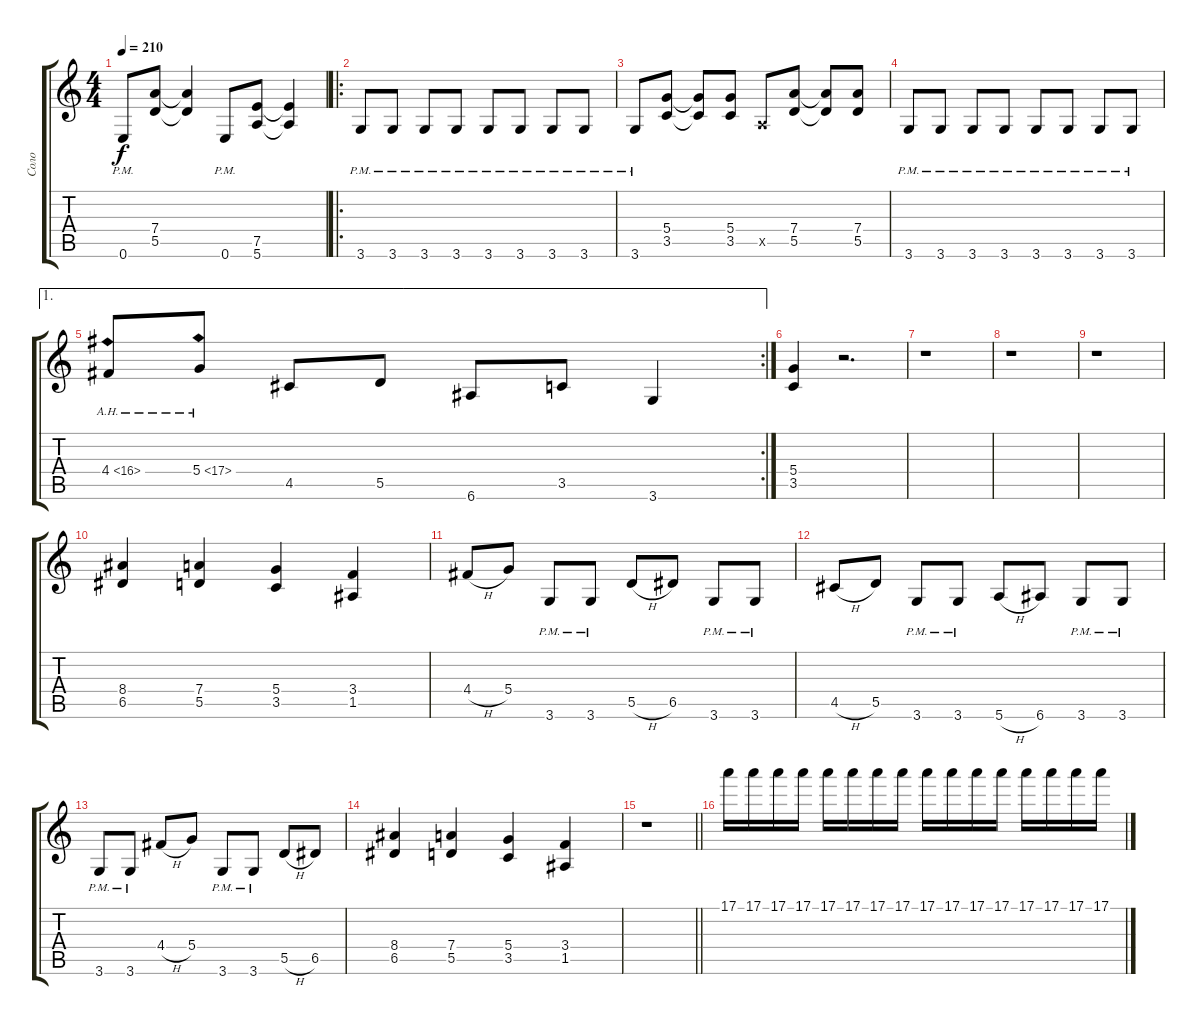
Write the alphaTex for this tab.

\track ("Соло" "Соло") {instrument distortionguitar}
\staff {score tabs}
\tuning (E4 B3 G3 D3 A2 E2) {hide}
\ts (4 4)
\tempo 210
\clef g2
\ks c
0.6{pm}.8{dy f} (7.4 5.5).8 (7.4{t} 5.5{t}).4 0.6{pm}.8 (7.5 5.6).8 (7.5{t} 5.6{t}).4 |
\ro
3.6{pm}.8 3.6{pm}.8 3.6{pm}.8 3.6{pm}.8 3.6{pm}.8 3.6{pm}.8 3.6{pm}.8 3.6{pm}.8 |
3.6{pm}.8 (5.4 3.5).8 (5.4{t} 3.5{t}).8 (5.4 3.5).8 0.5{x}.8 (7.4 5.5).8 (7.4{t} 5.5{t}).8 (7.4 5.5).8 |
3.6{pm}.8 3.6{pm}.8 3.6{pm}.8 3.6{pm}.8 3.6{pm}.8 3.6{pm}.8 3.6{pm}.8 3.6{pm}.8 |
\ae 1
\rc 2
4.4{ah 12}.8 5.4{ah 12}.8 4.5.8 5.5.8 6.6.8 3.5.8 3.6.4 |
(5.4 3.5).4 r.2{d} |
r.1 |
r.1 |
r.1 |
(8.4 6.5).4 (7.4 5.5).4 (5.4 3.5).4 (3.4 1.5).4 |
4.4{h}.8 5.4.8 3.6{pm}.8 3.6{pm}.8 5.5{h}.8 6.5.8 3.6{pm}.8 3.6{pm}.8 |
4.5{h}.8 5.5.8 3.6{pm}.8 3.6{pm}.8 5.6{h}.8 6.6.8 3.6{pm}.8 3.6{pm}.8 |
3.6{pm}.8 3.6{pm}.8 4.4{h}.8 5.4.8 3.6{pm}.8 3.6{pm}.8 5.5{h}.8 6.5.8 |
(8.4 6.5).4 (7.4 5.5).4 (5.4 3.5).4 (3.4 1.5).4 |
\barLineRight lightlight
r.1 |
17.1.16 17.1.16 17.1.16 17.1.16 17.1.16 17.1.16 17.1.16 17.1.16 17.1.16 17.1.16 17.1.16 17.1.16 17.1.16 17.1.16 17.1.16 17.1.16
